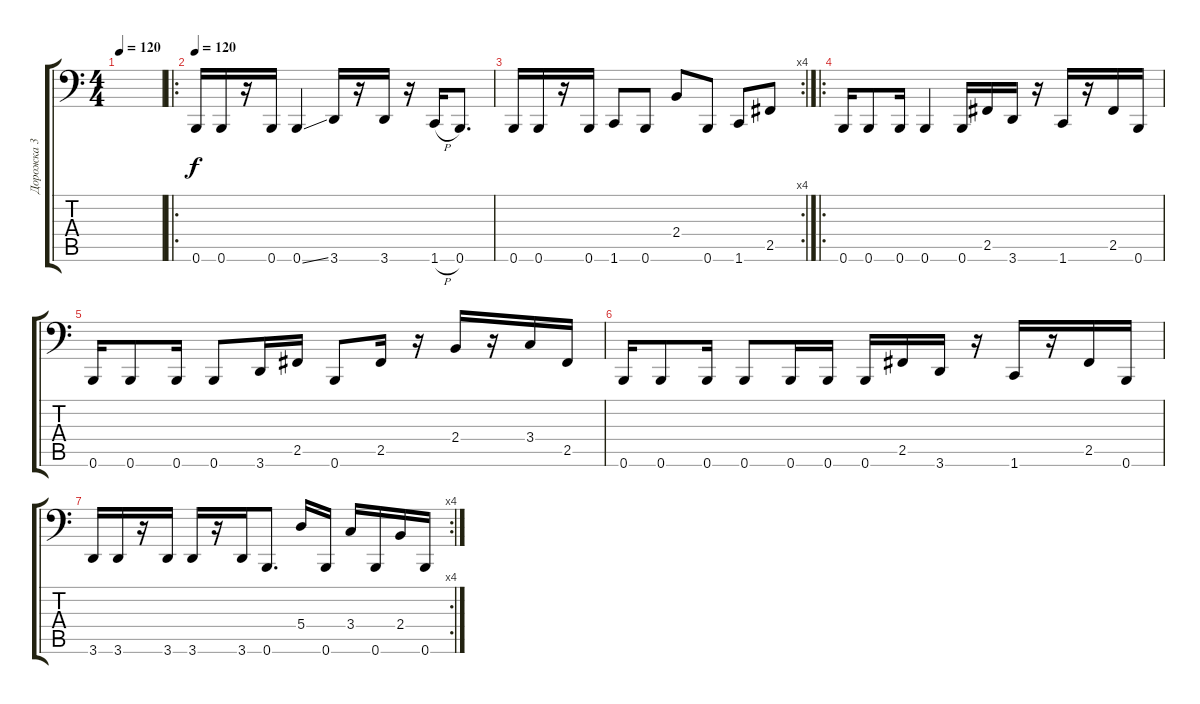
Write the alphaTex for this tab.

\track ("Дорожка 3" "Дорожка 3") {instrument electricbasspick}
\staff {score tabs}
\tuning (B2 Gb2 D2 A1 E1 B0) {hide}
\ts (4 4)
\tempo 120
\clef f4
\ks c
|
\ro
\tempo 120
0.6.16 0.6.16 r.16 0.6.16 0.6{ss}.4 3.6.16 r.16 3.6.16 r.16 1.6{h}.16 0.6.8{d} |
\rc 4
0.6.16 0.6.16 r.16 0.6.16 1.6.8 0.6.8 2.4.8 0.6.8 1.6.8 2.5.8 |
\ro
0.6.16 0.6.8 0.6.16 0.6.4 0.6.16 2.5.16 3.6.16 r.16 1.6.16 r.16 2.5.16 0.6.16 |
0.6.16 0.6.8 0.6.16 0.6.8 3.6.16 2.5.16 0.6.8 2.5.16 r.16 2.4.16 r.16 3.4.16 2.5.16 |
0.6.16 0.6.8 0.6.16 0.6.8 0.6.16 0.6.16 0.6.16 2.5.16 3.6.16 r.16 1.6.16 r.16 2.5.16 0.6.16 |
\rc 4
3.6.16 3.6.16 r.16 3.6.16 3.6.16 r.16 3.6.16 0.6.8{d} 5.4.16 0.6.16 3.4.16 0.6.16 2.4.16 0.6.16
